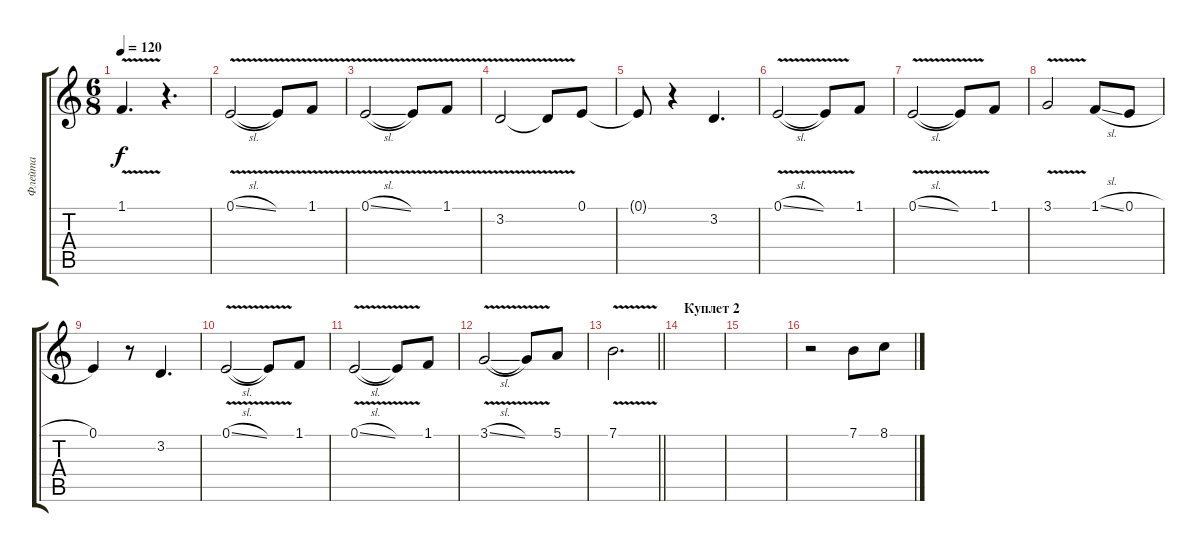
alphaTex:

\track ("Флейта" "Флейта") {instrument flute}
\staff {score tabs}
\tuning (E4 B3 G3 D3 A2 E2) {hide}
\ts (6 8)
\tempo 120
\clef g2
\ks c
1.1{v}.4{d dy f} r.4{d} |
0.1{v sl}.2 0.1{t}.8 1.1{v}.8 |
0.1{v sl}.2 0.1{t}.8 1.1{v}.8 |
3.2{v}.2 3.2{t}.8 0.1.8 |
0.1{t}.8 r.4 3.2.4{d} |
0.1{v sl}.2 0.1{t}.8 1.1.8 |
0.1{v sl}.2 0.1{t}.8 1.1.8 |
3.1{v}.2 1.1{sl}.8 0.1{h}.8 |
0.1.4 r.8 3.2.4{d} |
0.1{v sl}.2 0.1{t}.8 1.1.8 |
0.1{v sl}.2 0.1{t}.8 1.1.8 |
3.1{v sl}.2 3.1{t}.8 5.1.8 |
\barLineRight lightlight
7.1{v}.2{d} |
\section ("" "Куплет 2")
|
|
r.2 7.1.8 8.1.8
